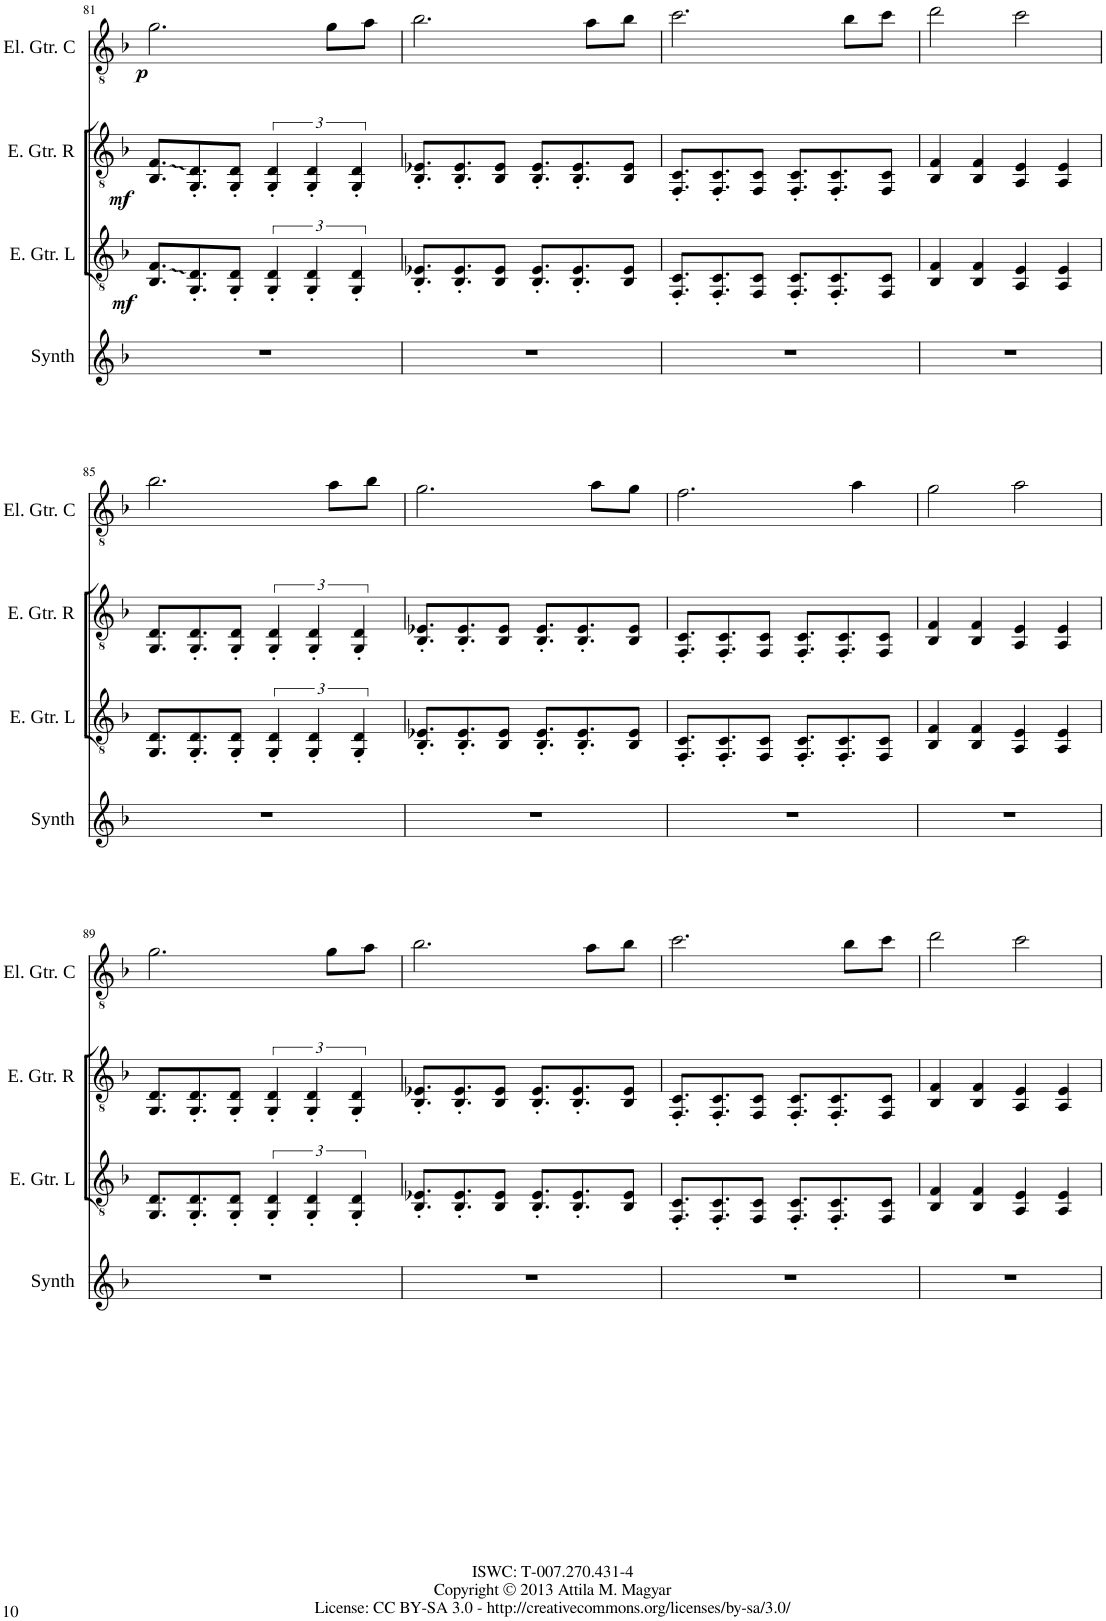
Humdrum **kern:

**kern	**kern	**dynam	**kern	**dynam	**kern	**dynam
*part4	*part3	*part3	*part2	*part2	*part1	*part1
*staff4	*staff3	*staff3	*staff2	*staff2	*staff1	*staff1
*I"Synth	*I"Electric Guitar L	*	*I"Electric Guitar R	*	*I"Electric Guitar C	*
*I'Synth	*I'E. Gtr. L	*	*I'E. Gtr. R	*	*I'El. Gtr. C	*
!!LO:PB:g=z
*clefG2	*clefGv2	*	*clefGv2	*	*clefGv2	*
*k[b-]	*k[b-]	*	*k[b-]	*	*k[b-]	*
*M4/4	*M4/4	*	*M4/4	*	*M4/4	*
=81	=81	=81	=81	=81	=81	=81
!	!	!LO:DY:b	!	!LO:DY:b	!	!LO:DY:b
1r	8.BB-/ 8.F/L	mf	8.BB-/ 8.F/L	mf	2.g\	p
.	8.GG/' 8.D/'	.	8.GG/' 8.D/'	.	.	.
.	8GG/' 8D/'J	.	8GG/' 8D/'J	.	.	.
.	6GG/' 6D/'	.	6GG/' 6D/'	.	.	.
.	6GG/' 6D/'	.	6GG/' 6D/'	.	.	.
.	.	.	.	.	8g\L	.
.	6GG/' 6D/'	.	6GG/' 6D/'	.	.	.
.	.	.	.	.	8a\J	.
=82	=82	=82	=82	=82	=82	=82
1r	8.BB-/' 8.E-X/'L	.	8.BB-/' 8.E-X/'L	.	2.b-\	.
.	8.BB-/' 8.E-/'	.	8.BB-/' 8.E-/'	.	.	.
.	8BB-/ 8E-/J	.	8BB-/ 8E-/J	.	.	.
.	8.BB-/' 8.E-/'L	.	8.BB-/' 8.E-/'L	.	.	.
.	8.BB-/' 8.E-/'	.	8.BB-/' 8.E-/'	.	.	.
.	.	.	.	.	8a\L	.
.	8BB-/ 8E-/J	.	8BB-/ 8E-/J	.	8b-\J	.
=83	=83	=83	=83	=83	=83	=83
1r	8.FF/' 8.C/'L	.	8.FF/' 8.C/'L	.	2.cc\	.
.	8.FF/' 8.C/'	.	8.FF/' 8.C/'	.	.	.
.	8FF/ 8C/J	.	8FF/ 8C/J	.	.	.
.	8.FF/' 8.C/'L	.	8.FF/' 8.C/'L	.	.	.
.	8.FF/' 8.C/'	.	8.FF/' 8.C/'	.	.	.
.	.	.	.	.	8b-\L	.
.	8FF/ 8C/J	.	8FF/ 8C/J	.	8cc\J	.
=84	=84	=84	=84	=84	=84	=84
1r	4BB-/ 4F/	.	4BB-/ 4F/	.	2dd\	.
.	4BB-/ 4F/	.	4BB-/ 4F/	.	.	.
.	4AA/ 4E/	.	4AA/ 4E/	.	2cc\	.
.	4AA/ 4E/	.	4AA/ 4E/	.	.	.
!!LO:LB:g=z
=85	=85	=85	=85	=85	=85	=85
1r	8.GG/ 8.D/L	.	8.GG/ 8.D/L	.	2.b-\	.
.	8.GG/' 8.D/'	.	8.GG/' 8.D/'	.	.	.
.	8GG/' 8D/'J	.	8GG/' 8D/'J	.	.	.
.	6GG/' 6D/'	.	6GG/' 6D/'	.	.	.
.	6GG/' 6D/'	.	6GG/' 6D/'	.	.	.
.	.	.	.	.	8a\L	.
.	6GG/' 6D/'	.	6GG/' 6D/'	.	.	.
.	.	.	.	.	8b-\J	.
=86	=86	=86	=86	=86	=86	=86
1r	8.BB-/' 8.E-X/'L	.	8.BB-/' 8.E-X/'L	.	2.g\	.
.	8.BB-/' 8.E-/'	.	8.BB-/' 8.E-/'	.	.	.
.	8BB-/ 8E-/J	.	8BB-/ 8E-/J	.	.	.
.	8.BB-/' 8.E-/'L	.	8.BB-/' 8.E-/'L	.	.	.
.	8.BB-/' 8.E-/'	.	8.BB-/' 8.E-/'	.	.	.
.	.	.	.	.	8a\L	.
.	8BB-/ 8E-/J	.	8BB-/ 8E-/J	.	8g\J	.
=87	=87	=87	=87	=87	=87	=87
1r	8.FF/' 8.C/'L	.	8.FF/' 8.C/'L	.	2.f\	.
.	8.FF/' 8.C/'	.	8.FF/' 8.C/'	.	.	.
.	8FF/ 8C/J	.	8FF/ 8C/J	.	.	.
.	8.FF/' 8.C/'L	.	8.FF/' 8.C/'L	.	.	.
.	8.FF/' 8.C/'	.	8.FF/' 8.C/'	.	.	.
.	.	.	.	.	4a\	.
.	8FF/ 8C/J	.	8FF/ 8C/J	.	.	.
=88	=88	=88	=88	=88	=88	=88
1r	4BB-/ 4F/	.	4BB-/ 4F/	.	2g\	.
.	4BB-/ 4F/	.	4BB-/ 4F/	.	.	.
.	4AA/ 4E/	.	4AA/ 4E/	.	2a\	.
.	4AA/ 4E/	.	4AA/ 4E/	.	.	.
!!LO:LB:g=z
=89	=89	=89	=89	=89	=89	=89
1r	8.GG/ 8.D/L	.	8.GG/ 8.D/L	.	2.g\	.
.	8.GG/' 8.D/'	.	8.GG/' 8.D/'	.	.	.
.	8GG/' 8D/'J	.	8GG/' 8D/'J	.	.	.
.	6GG/' 6D/'	.	6GG/' 6D/'	.	.	.
.	6GG/' 6D/'	.	6GG/' 6D/'	.	.	.
.	.	.	.	.	8g\L	.
.	6GG/' 6D/'	.	6GG/' 6D/'	.	.	.
.	.	.	.	.	8a\J	.
=90	=90	=90	=90	=90	=90	=90
1r	8.BB-/' 8.E-X/'L	.	8.BB-/' 8.E-X/'L	.	2.b-\	.
.	8.BB-/' 8.E-/'	.	8.BB-/' 8.E-/'	.	.	.
.	8BB-/ 8E-/J	.	8BB-/ 8E-/J	.	.	.
.	8.BB-/' 8.E-/'L	.	8.BB-/' 8.E-/'L	.	.	.
.	8.BB-/' 8.E-/'	.	8.BB-/' 8.E-/'	.	.	.
.	.	.	.	.	8a\L	.
.	8BB-/ 8E-/J	.	8BB-/ 8E-/J	.	8b-\J	.
=91	=91	=91	=91	=91	=91	=91
1r	8.FF/' 8.C/'L	.	8.FF/' 8.C/'L	.	2.cc\	.
.	8.FF/' 8.C/'	.	8.FF/' 8.C/'	.	.	.
.	8FF/ 8C/J	.	8FF/ 8C/J	.	.	.
.	8.FF/' 8.C/'L	.	8.FF/' 8.C/'L	.	.	.
.	8.FF/' 8.C/'	.	8.FF/' 8.C/'	.	.	.
.	.	.	.	.	8b-\L	.
.	8FF/ 8C/J	.	8FF/ 8C/J	.	8cc\J	.
=92	=92	=92	=92	=92	=92	=92
1r	4BB-/ 4F/	.	4BB-/ 4F/	.	2dd\	.
.	4BB-/ 4F/	.	4BB-/ 4F/	.	.	.
.	4AA/ 4E/	.	4AA/ 4E/	.	2cc\	.
.	4AA/ 4E/	.	4AA/ 4E/	.	.	.
=	=	=	=	=	=	=
*-	*-	*-	*-	*-	*-	*-
